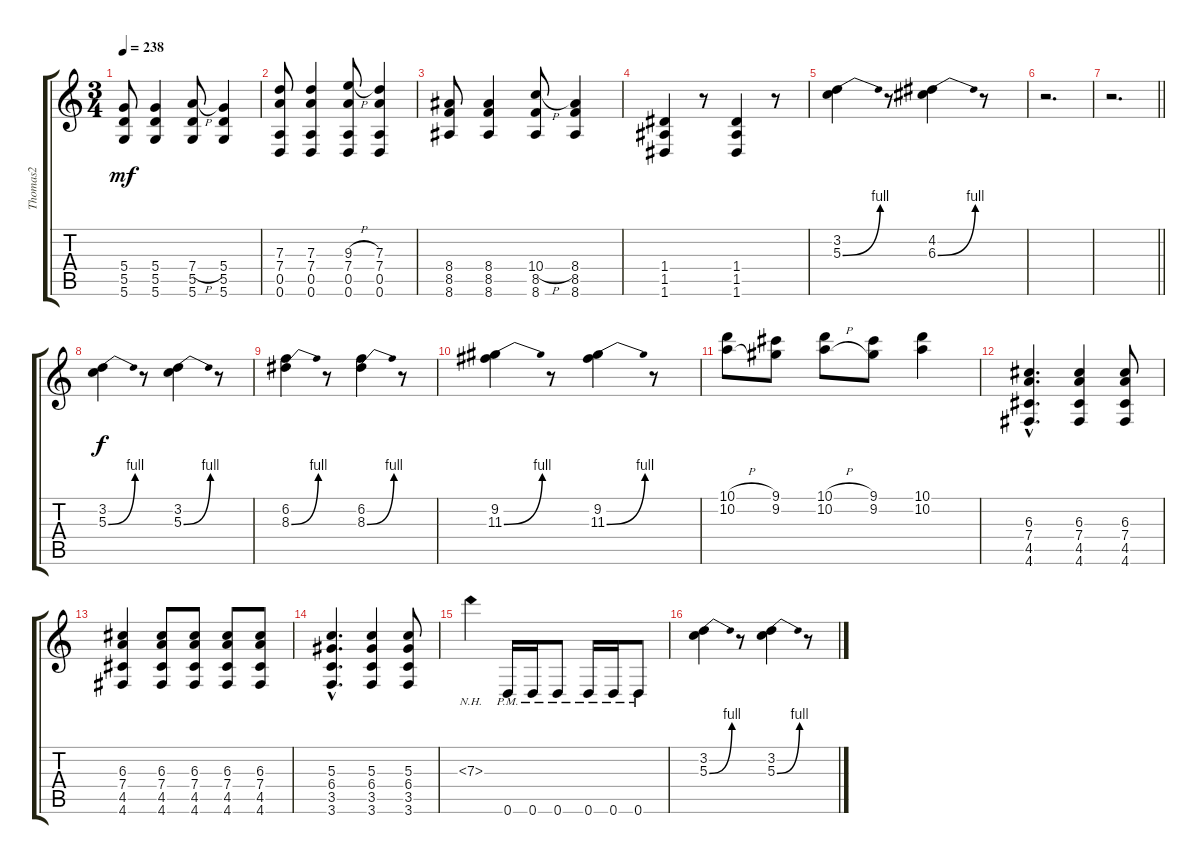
\track ("Thomas2" "Thomas2") {instrument overdrivenguitar}
\staff {score tabs}
\tuning (E4 B3 G3 D3 A2 D2) {hide}
\ts (3 4)
\tempo 238
\clef g2
\ks c
(5.4 5.5 5.6).8{dy mf} (5.4 5.5 5.6).4 (7.4{h} 5.5 5.6).8 (5.4 5.5 5.6).4 |
(7.3 7.4 0.5 0.6).8 (7.3 7.4 0.5 0.6).4 (9.3{h} 7.4 0.5 0.6).8 (7.3 7.4 0.5 0.6).4 |
(8.4 8.5 8.6).8 (8.4 8.5 8.6).4 (10.4{h} 8.5 8.6).8 (8.4 8.5 8.6).4 |
(1.4 1.5 1.6).4 r.8 (1.4 1.5 1.6).4 r.8 |
(3.2 5.3{be (bend 0 0 60 4)}).4 r.8 (4.2 6.3{be (bend 0 0 60 4)}).4 r.8 |
r.2{d} |
\barLineRight lightlight
r.2{d} |
(3.2 5.3{be (bend 0 0 60 4)}).4{dy f} r.8 (3.2 5.3{be (bend 0 0 60 4)}).4 r.8 |
(6.2 8.3{be (bend 0 0 60 4)}).4 r.8 (6.2 8.3{be (bend 0 0 60 4)}).4 r.8 |
(9.2 11.3{be (bend 0 0 60 4)}).4 r.8 (9.2 11.3{be (bend 0 0 60 4)}).4 r.8 |
(10.1{h} 10.2{h}).8 (9.1 9.2).8 (10.1{h} 10.2{h}).8 (9.1 9.2).8 (10.1 10.2).4 |
(6.3{hac} 7.4{hac} 4.5{hac} 4.6{hac}).4{d} (6.3 7.4 4.5 4.6).4 (6.3 7.4 4.5 4.6).8 |
(6.3 7.4 4.5 4.6).4 (6.3 7.4 4.5 4.6).8 (6.3 7.4 4.5 4.6).8 (6.3 7.4 4.5 4.6).8 (6.3 7.4 4.5 4.6).8 |
(5.3{hac} 6.4{hac} 3.5{hac} 3.6{hac}).4{d} (5.3 6.4 3.5 3.6).4 (5.3 6.4 3.5 3.6).8 |
7.3{nh}.4 0.6{pm}.16 0.6{pm}.16 0.6{pm}.8 0.6{pm}.16 0.6{pm}.16 0.6{pm}.8 |
(3.2 5.3{be (bend 0 0 60 4)}).4 r.8 (3.2 5.3{be (bend 0 0 60 4)}).4 r.8
